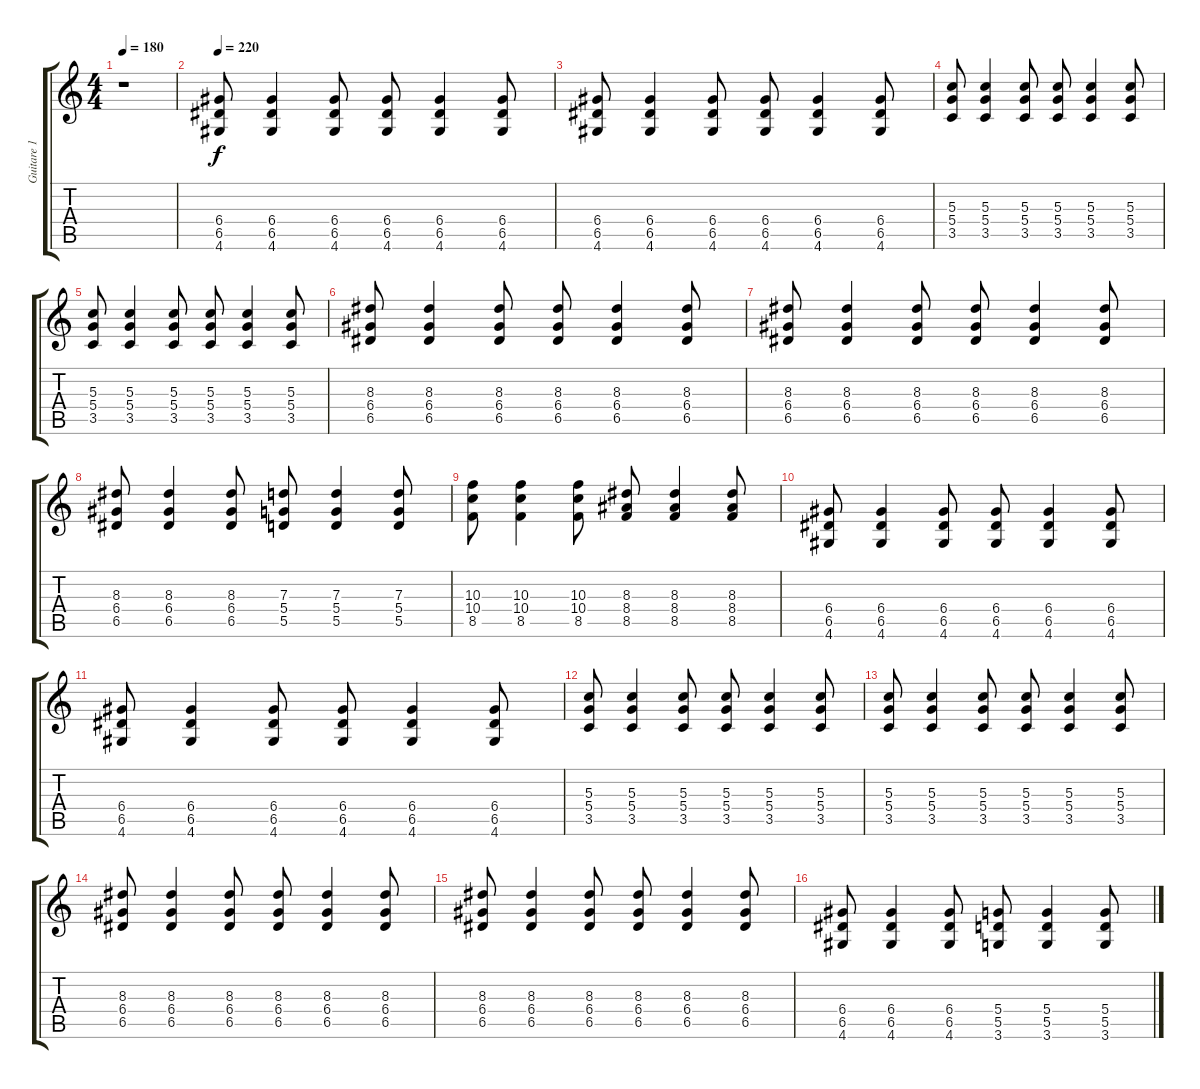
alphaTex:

\track ("Guitare 1" "Guitare 1") {instrument distortionguitar}
\staff {score tabs}
\tuning (E4 B3 G3 D3 A2 E2) {hide}
\ts (4 4)
\tempo 180
\clef g2
\ks c
r.1{dy f} |
\tempo 220
(6.4 6.5 4.6).8 (6.4 6.5 4.6).4 (6.4 6.5 4.6).8 (6.4 6.5 4.6).8 (6.4 6.5 4.6).4 (6.4 6.5 4.6).8 |
(6.4 6.5 4.6).8 (6.4 6.5 4.6).4 (6.4 6.5 4.6).8 (6.4 6.5 4.6).8 (6.4 6.5 4.6).4 (6.4 6.5 4.6).8 |
(5.3 5.4 3.5).8 (5.3 5.4 3.5).4 (5.3 5.4 3.5).8 (5.3 5.4 3.5).8 (5.3 5.4 3.5).4 (5.3 5.4 3.5).8 |
(5.3 5.4 3.5).8 (5.3 5.4 3.5).4 (5.3 5.4 3.5).8 (5.3 5.4 3.5).8 (5.3 5.4 3.5).4 (5.3 5.4 3.5).8 |
(8.3 6.4 6.5).8 (8.3 6.4 6.5).4 (8.3 6.4 6.5).8 (8.3 6.4 6.5).8 (8.3 6.4 6.5).4 (8.3 6.4 6.5).8 |
(8.3 6.4 6.5).8 (8.3 6.4 6.5).4 (8.3 6.4 6.5).8 (8.3 6.4 6.5).8 (8.3 6.4 6.5).4 (8.3 6.4 6.5).8 |
(8.3 6.4 6.5).8 (8.3 6.4 6.5).4 (8.3 6.4 6.5).8 (7.3 5.4 5.5).8 (7.3 5.4 5.5).4 (7.3 5.4 5.5).8 |
(10.3 10.4 8.5).8 (10.3 10.4 8.5).4 (10.3 10.4 8.5).8 (8.3 8.4 8.5).8 (8.3 8.4 8.5).4 (8.3 8.4 8.5).8 |
(6.4 6.5 4.6).8 (6.4 6.5 4.6).4 (6.4 6.5 4.6).8 (6.4 6.5 4.6).8 (6.4 6.5 4.6).4 (6.4 6.5 4.6).8 |
(6.4 6.5 4.6).8 (6.4 6.5 4.6).4 (6.4 6.5 4.6).8 (6.4 6.5 4.6).8 (6.4 6.5 4.6).4 (6.4 6.5 4.6).8 |
(5.3 5.4 3.5).8 (5.3 5.4 3.5).4 (5.3 5.4 3.5).8 (5.3 5.4 3.5).8 (5.3 5.4 3.5).4 (5.3 5.4 3.5).8 |
(5.3 5.4 3.5).8 (5.3 5.4 3.5).4 (5.3 5.4 3.5).8 (5.3 5.4 3.5).8 (5.3 5.4 3.5).4 (5.3 5.4 3.5).8 |
(8.3 6.4 6.5).8 (8.3 6.4 6.5).4 (8.3 6.4 6.5).8 (8.3 6.4 6.5).8 (8.3 6.4 6.5).4 (8.3 6.4 6.5).8 |
(8.3 6.4 6.5).8 (8.3 6.4 6.5).4 (8.3 6.4 6.5).8 (8.3 6.4 6.5).8 (8.3 6.4 6.5).4 (8.3 6.4 6.5).8 |
(6.4 6.5 4.6).8 (6.4 6.5 4.6).4 (6.4 6.5 4.6).8 (5.4 5.5 3.6).8 (5.4 5.5 3.6).4 (5.4 5.5 3.6).8
